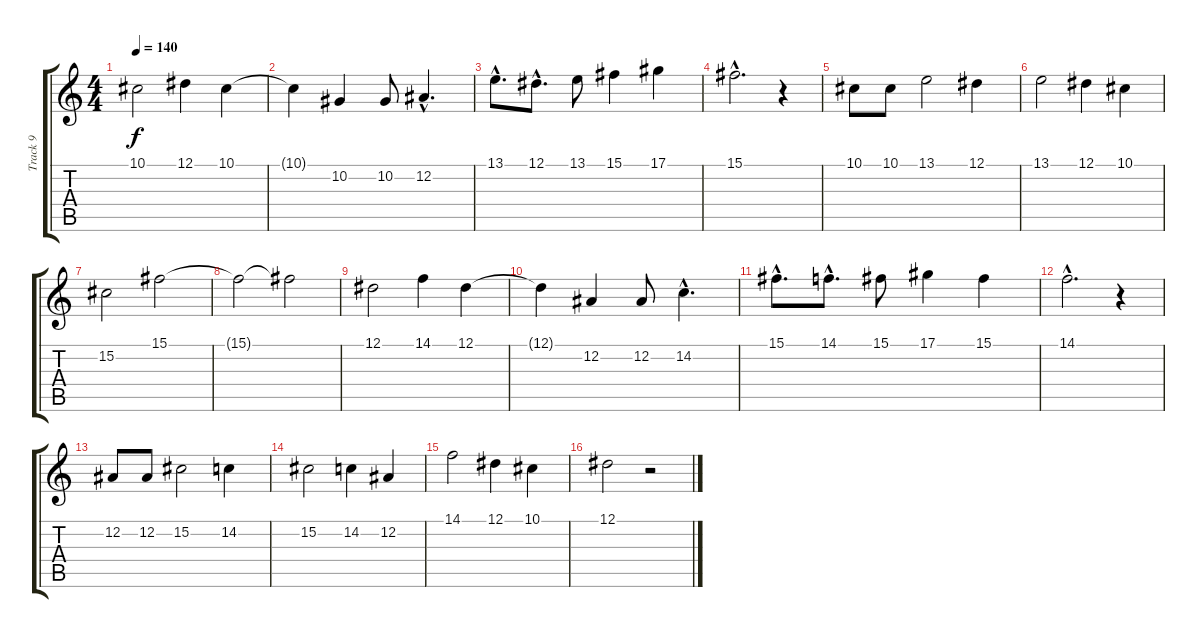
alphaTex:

\track ("Track 9" "Track 9") {instrument cello}
\staff {score tabs}
\tuning (Eb4 Bb3 Gb3 Db3 Ab2 Eb2) {hide}
\ts (4 4)
\tempo 140
\clef g2
\ks aminor
10.1.2{dy f} 12.1.4 10.1.4 |
10.1{t}.4 10.2.4 10.2.8 12.2{hac}.4{d} |
13.1{hac}.8{d} 12.1{hac}.8{d} 13.1.8 15.1.4 17.1.4 |
15.1{hac}.2{d} r.4 |
10.1.8 10.1.8 13.1.2 12.1.4 |
13.1.2 12.1.4 10.1.4 |
15.2.2 15.1.2 |
15.1{t}.2 15.1{t}.2 |
12.1.2 14.1.4 12.1.4 |
12.1{t}.4 12.2.4 12.2.8 14.2{hac}.4{d} |
15.1{hac}.8{d} 14.1{hac}.8{d} 15.1.8 17.1.4 15.1.4 |
14.1{hac}.2{d} r.4 |
12.2.8 12.2.8 15.2.2 14.2.4 |
15.2.2 14.2.4 12.2.4 |
14.1.2 12.1.4 10.1.4 |
12.1.2 r.2
